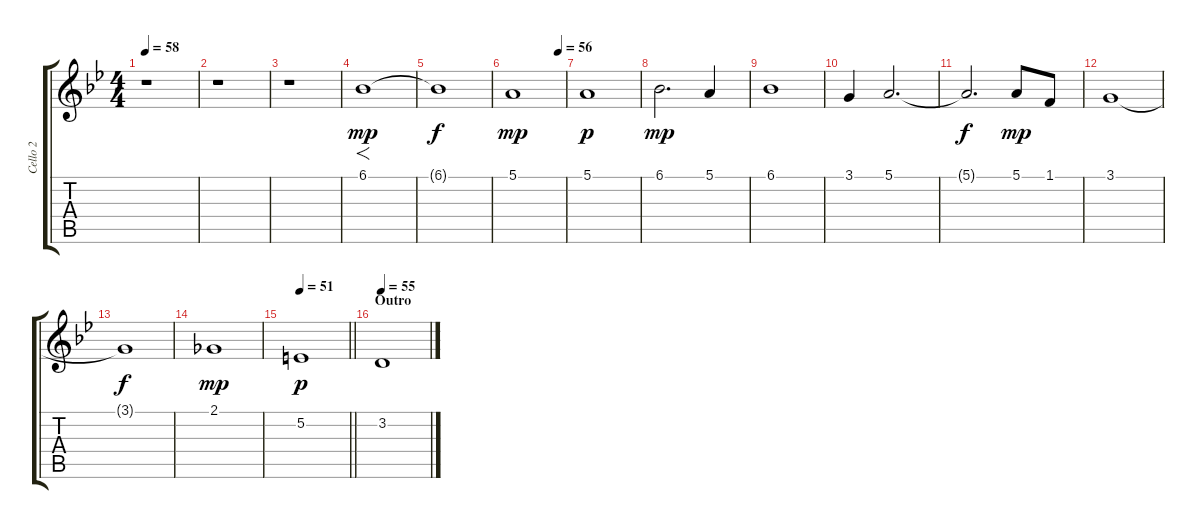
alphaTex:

\track ("Cello 2" "Cello 2") {instrument cello}
\staff {score tabs}
\tuning (E4 B3 G3 D3 A2 E2) {hide}
\ts (4 4)
\tempo 58
\clef g2
\ks bb
r.1{dy f} |
r.1 |
r.1 |
6.1.1{f dy mp volume 13} |
6.1{t}.1{dy f} |
\tempo (56 0.875)
5.1.1{dy mp} |
5.1.1{dy p} |
6.1.2{d dy mp} 5.1.4 |
6.1.1 |
3.1.4 5.1.2{d} |
5.1{t}.2{d dy f} 5.1.8{dy mp} 1.1.8 |
3.1.1 |
3.1{t}.1{dy f} |
2.1.1{dy mp} |
\tempo 51
\barLineRight lightlight
5.2.1{dy p} |
\section ("" "Outro")
\tempo 55
3.2.1
